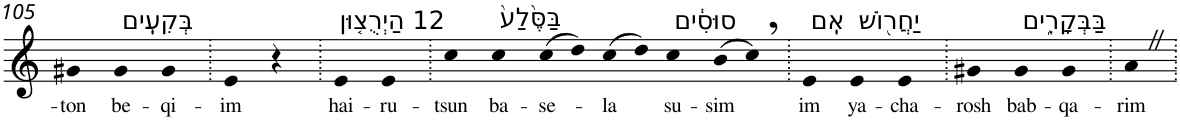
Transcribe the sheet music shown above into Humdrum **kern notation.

**kern	**text
*part1	*part1
*staff1	*staff1
*I"Piano	*
*I'Pno	*
!!LO:PB:g=z
*clefG2	*
*k[]	*
=105	=105
!	!LO:LY:b
4g#X	-ton
!LO:TX:a:t=בְּקִעִֽים	!
!	!LO:LY:b
4g#	be-
!	!LO:LY:b
4g#	-qi-
=106.	=106.
!	!LO:LY:b
4e	-im
4r	.
=107.	=107.
!LO:TX:a:t=12 הַיְרֻצ֤וּן	!
!	!LO:LY:b
4e	hai-
!	!LO:LY:b
4e	-ru-
=108.	=108.
!	!LO:LY:b
4cc	-tsun
!LO:TX:a:t=בַּסֶּ֙לַע֙	!
!	!LO:LY:b
4cc	ba-
!	!LO:LY:b
(>8cc	-se-
8dd)	.
!	!LO:LY:b
(>8cc	-la
8dd)	.
!LO:TX:a:t=סוּסִ֔ים	!
!	!LO:LY:b
4cc	su-
!	!LO:LY:b
(>8b	-sim
8cc,)	.
=109.	=109.
!LO:TX:a:t=אִֽם	!
!	!LO:LY:b
4e	im
!LO:TX:a:t=יַחֲר֖וֹשׁ	!
!	!LO:LY:b
4e	ya-
!	!LO:LY:b
4e	-cha-
=110.	=110.
!	!LO:LY:b
4g#X	-rosh
!LO:TX:a:t=בַּבְּקָרִ֑ים	!
!	!LO:LY:b
4g#	bab-
!	!LO:LY:b
4g#	-qa-
=111.	=111.
!	!LO:LY:b
4aZ	-rim
=.	=.
*-	*-
